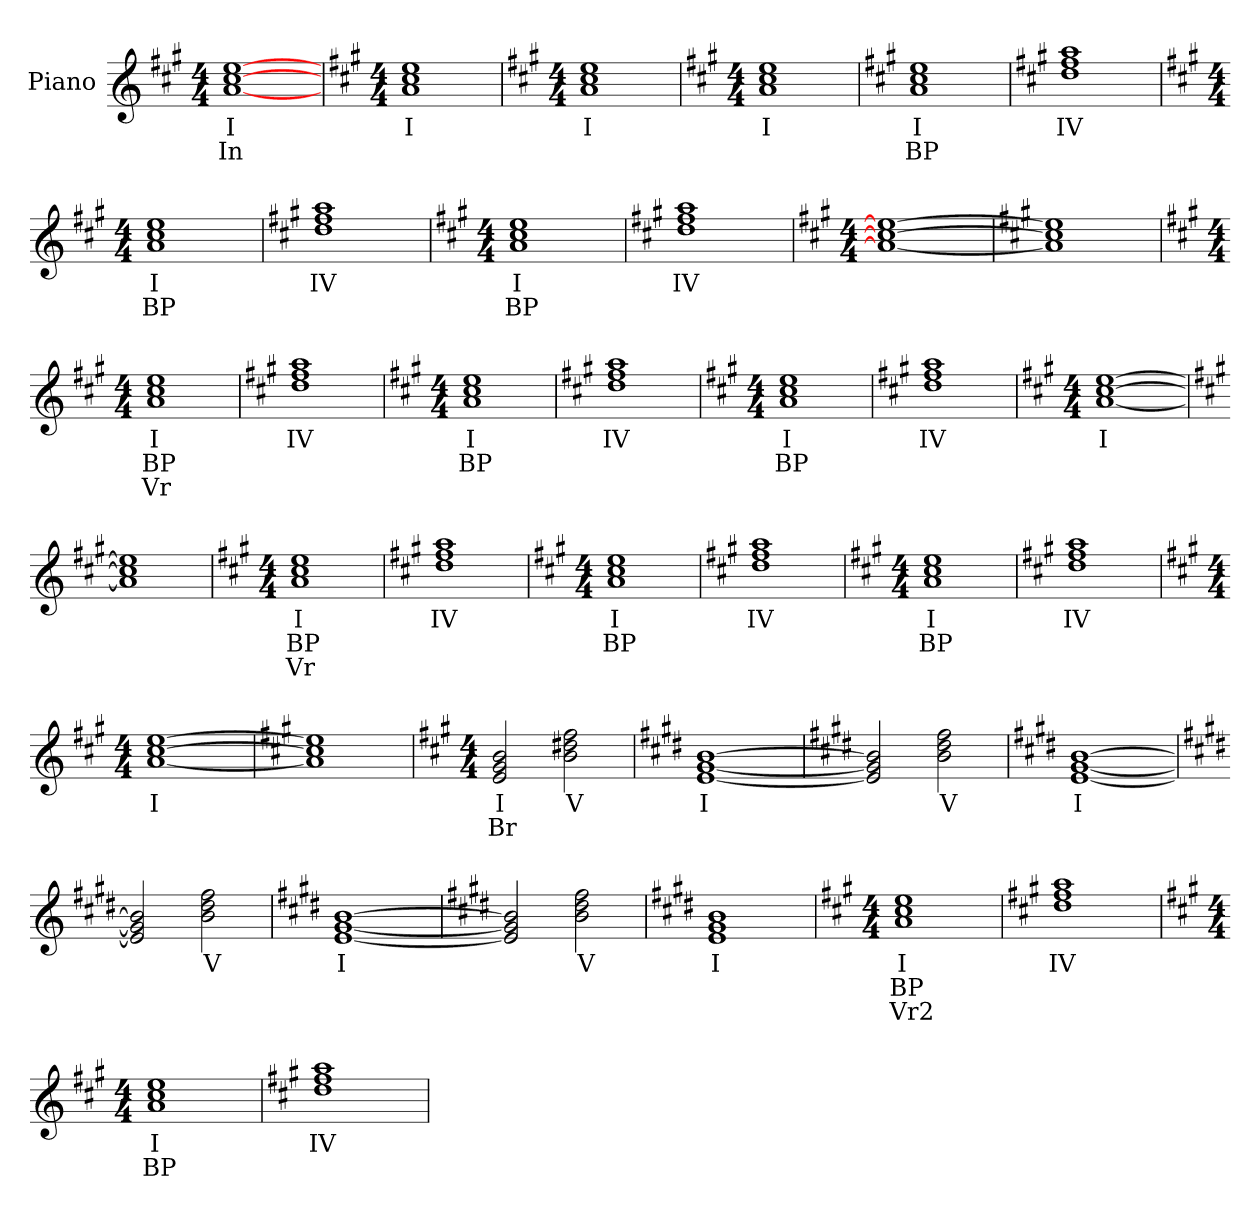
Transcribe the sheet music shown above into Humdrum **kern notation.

**kern	**text	**text	**text
*part1	*part1	*part1	*part1
*staff1	*staff1	*staff1	*staff1
*I"Piano	*	*	*
*I'Pno	*	*	*
*k[f#c#g#]	*	*	*
*A:	*	*	*
*M4/4	*	*	*
=	=	=	=
[1a [1cc# [1ee	I	In	.
=	=	=	=
*k[f#c#g#]	*	*	*
*A:	*	*	*
*M4/4	*	*	*
1a 1cc# 1ee	I	.	.
=	=	=	=
*k[f#c#g#]	*	*	*
*A:	*	*	*
*M4/4	*	*	*
1a 1cc# 1ee	I	.	.
=	=	=	=
*k[f#c#g#]	*	*	*
*A:	*	*	*
*M4/4	*	*	*
1a 1cc# 1ee	I	.	.
=	=	=	=
*k[f#c#g#]	*	*	*
*A:	*	*	*
1a 1cc# 1ee	I	BP	.
=	=	=	=
*k[f#c#g#]	*	*	*
*A:	*	*	*
1dd 1ff# 1aa	IV	.	.
=	=	=	=
*k[f#c#g#]	*	*	*
*A:	*	*	*
*M4/4	*	*	*
1a 1cc# 1ee	I	BP	.
=	=	=	=
*k[f#c#g#]	*	*	*
*A:	*	*	*
1dd 1ff# 1aa	IV	.	.
=	=	=	=
*k[f#c#g#]	*	*	*
*A:	*	*	*
*M4/4	*	*	*
1a 1cc# 1ee	I	BP	.
=	=	=	=
*k[f#c#g#]	*	*	*
*A:	*	*	*
1dd 1ff# 1aa	IV	.	.
=	=	=	=
*k[f#c#g#]	*	*	*
*A:	*	*	*
*M4/4	*	*	*
1a_ 1cc#_ 1ee_	.	.	.
=	=	=	=
*k[f#c#g#]	*	*	*
*A:	*	*	*
1a] 1cc#] 1ee]	.	.	.
=	=	=	=
*k[f#c#g#]	*	*	*
*A:	*	*	*
*M4/4	*	*	*
1a 1cc# 1ee	I	BP	Vr
=	=	=	=
*k[f#c#g#]	*	*	*
*A:	*	*	*
1dd 1ff# 1aa	IV	.	.
=	=	=	=
*k[f#c#g#]	*	*	*
*A:	*	*	*
*M4/4	*	*	*
1a 1cc# 1ee	I	BP	.
=	=	=	=
*k[f#c#g#]	*	*	*
*A:	*	*	*
1dd 1ff# 1aa	IV	.	.
=	=	=	=
*k[f#c#g#]	*	*	*
*A:	*	*	*
*M4/4	*	*	*
1a 1cc# 1ee	I	BP	.
=	=	=	=
*k[f#c#g#]	*	*	*
*A:	*	*	*
1dd 1ff# 1aa	IV	.	.
=	=	=	=
*k[f#c#g#]	*	*	*
*A:	*	*	*
*M4/4	*	*	*
[1a [1cc# [1ee	I	.	.
=	=	=	=
*k[f#c#g#]	*	*	*
*A:	*	*	*
1a] 1cc#] 1ee]	.	.	.
=	=	=	=
*k[f#c#g#]	*	*	*
*A:	*	*	*
*M4/4	*	*	*
1a 1cc# 1ee	I	BP	Vr
=	=	=	=
*k[f#c#g#]	*	*	*
*A:	*	*	*
1dd 1ff# 1aa	IV	.	.
=	=	=	=
*k[f#c#g#]	*	*	*
*A:	*	*	*
*M4/4	*	*	*
1a 1cc# 1ee	I	BP	.
=	=	=	=
*k[f#c#g#]	*	*	*
*A:	*	*	*
1dd 1ff# 1aa	IV	.	.
=	=	=	=
*k[f#c#g#]	*	*	*
*A:	*	*	*
*M4/4	*	*	*
1a 1cc# 1ee	I	BP	.
=	=	=	=
*k[f#c#g#]	*	*	*
*A:	*	*	*
1dd 1ff# 1aa	IV	.	.
=	=	=	=
*k[f#c#g#]	*	*	*
*A:	*	*	*
*M4/4	*	*	*
[1a [1cc# [1ee	I	.	.
=	=	=	=
*k[f#c#g#]	*	*	*
*A:	*	*	*
1a] 1cc#] 1ee]	.	.	.
=	=	=	=
*k[f#c#g#]	*	*	*
*A:	*	*	*
*M4/4	*	*	*
2e 2g# 2b	I	Br	.
2b 2dd#X 2ff#	V	.	.
=	=	=	=
*k[f#c#g#d#]	*	*	*
*E:	*	*	*
[1e [1g# [1b	I	.	.
=	=	=	=
*k[f#c#g#d#]	*	*	*
*E:	*	*	*
2e] 2g#] 2b]	.	.	.
2b 2dd# 2ff#	V	.	.
=	=	=	=
*k[f#c#g#d#]	*	*	*
*E:	*	*	*
[1e [1g# [1b	I	.	.
=	=	=	=
*k[f#c#g#d#]	*	*	*
*E:	*	*	*
2e] 2g#] 2b]	.	.	.
2b 2dd# 2ff#	V	.	.
=	=	=	=
*k[f#c#g#d#]	*	*	*
*E:	*	*	*
[1e [1g# [1b	I	.	.
=	=	=	=
*k[f#c#g#d#]	*	*	*
*E:	*	*	*
2e] 2g#] 2b]	.	.	.
2b 2dd# 2ff#	V	.	.
=	=	=	=
*k[f#c#g#d#]	*	*	*
*E:	*	*	*
1e 1g# 1b	I	.	.
=	=	=	=
*k[f#c#g#]	*	*	*
*A:	*	*	*
*M4/4	*	*	*
1a 1cc# 1ee	I	BP	Vr2
=	=	=	=
*k[f#c#g#]	*	*	*
*A:	*	*	*
1dd 1ff# 1aa	IV	.	.
=	=	=	=
*k[f#c#g#]	*	*	*
*A:	*	*	*
*M4/4	*	*	*
1a 1cc# 1ee	I	BP	.
=	=	=	=
*k[f#c#g#]	*	*	*
*A:	*	*	*
1dd 1ff# 1aa	IV	.	.
=	=	=	=
*-	*-	*-	*-
